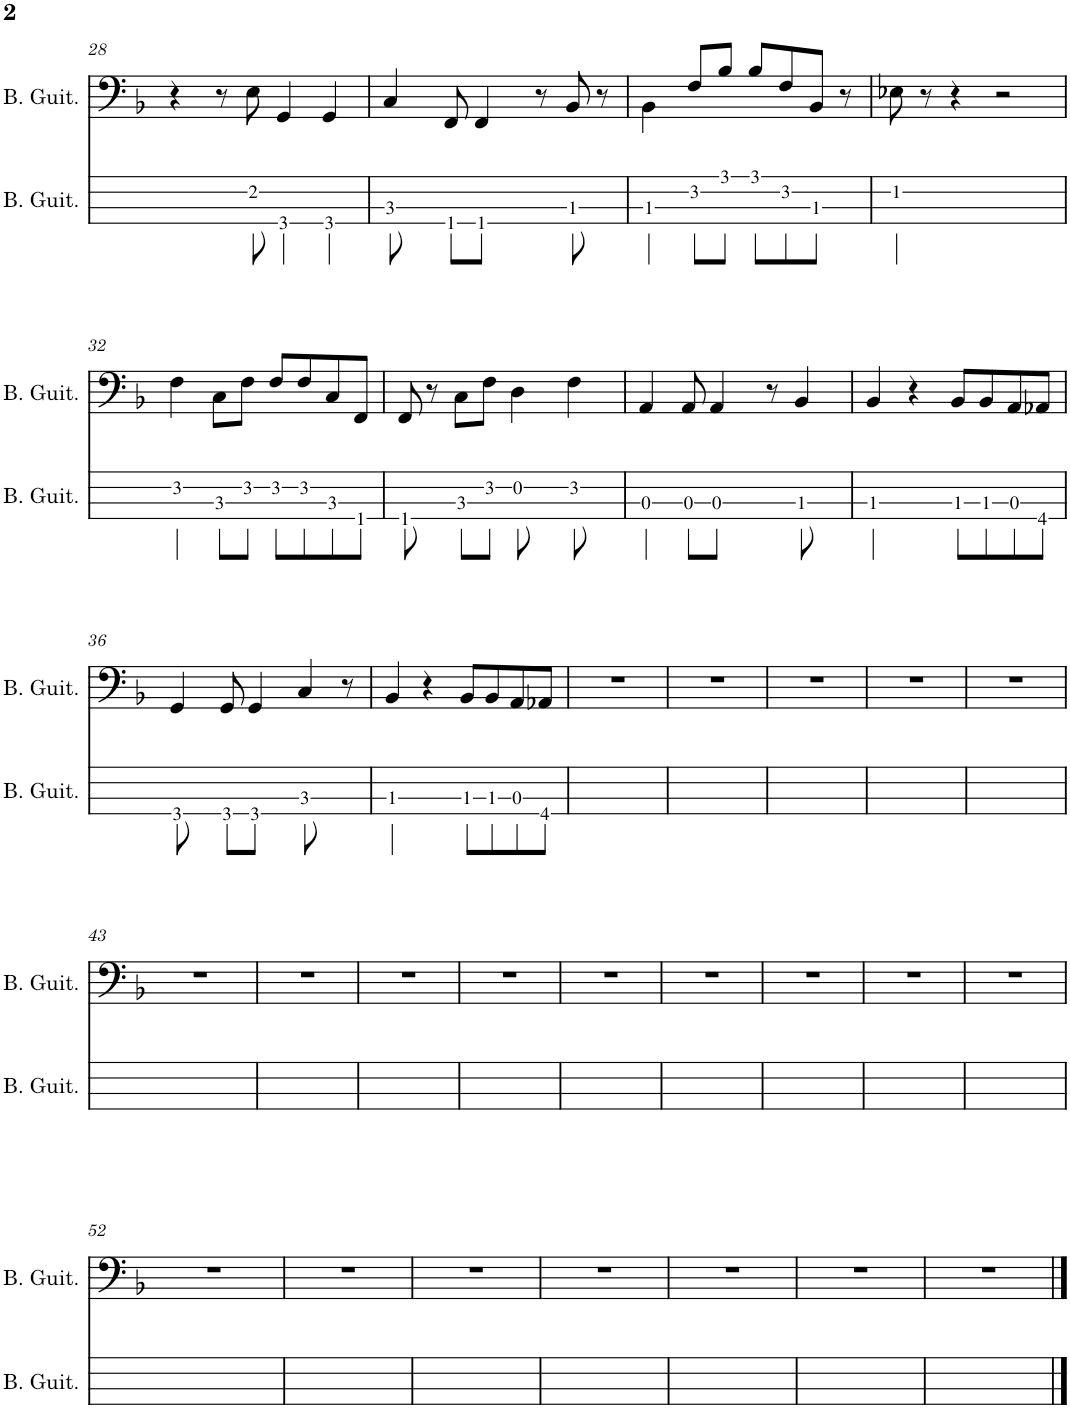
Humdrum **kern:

**kern	**kern
*part2	*part1
*staff2	*staff1
*I"Bass Guitar	*I"Bass Guitar
*I'B. Guit.	*I'B. Guit.
!!LO:PB:g=z
*	*clefF4
*Trd7c12	*Trd7c12
*k[b-]	*k[b-]
*M4/4	*M4/4
=28	=28
4r	4r
8r	8r
8E\	8E\
4GG\	4GG/
4GG\	4GG/
=29	=29
8C\	4C/
8r	.
8FF\L	8FF/
8FF\J	4FF/
8r	.
8r	8r
8BB-\	8BB-/
8r	8r
=30	=30
4BB-\	4BB-\
8F\L	8F/L
8B-\J	8B-/J
8B-\L	8B-/L
8F\	8F/
8BB-\J	8BB-/J
8r	8r
=31	=31
4E-\	8E-X\
.	8r
4r	4r
2r	2r
!!LO:LB:g=z
=32	=32
4F\	4F\
8C\L	8C\L
8F\J	8F\J
8F\L	8F/L
8F\	8F/
8C\	8C/
8FF\J	8FF/J
=33	=33
8FF\	8FF/
8r	8r
8C\L	8C\L
8F\J	8F\J
8D\	4D\
8r	.
8F\	4F\
8r	.
=34	=34
4AA\	4AA/
8AA\L	8AA/
8AA\J	4AA/
8r	.
8r	8r
8BB-\	4BB-/
8r	.
=35	=35
4BB-\	4BB-/
4r	4r
8BB-\L	8BB-/L
8BB-\	8BB-/
8AA\	8AA/
8AA-\J	8AA-X/J
!!LO:LB:g=z
=36	=36
8GG\	4GG/
8r	.
8GG\L	8GG/
8GG\J	4GG/
8r	.
8C\	4C/
4r	.
.	8r
=37	=37
4BB-\	4BB-/
4r	4r
8BB-\L	8BB-/L
8BB-\	8BB-/
8AA\	8AA/
8AA-\J	8AA-X/J
=38	=38
1r	1r
=39	=39
1r	1r
=40	=40
1r	1r
=41	=41
1r	1r
=42	=42
1r	1r
!!LO:LB:g=z
=43	=43
1r	1r
=44	=44
1r	1r
=45	=45
1r	1r
=46	=46
1r	1r
=47	=47
1r	1r
=48	=48
1r	1r
=49	=49
1r	1r
=50	=50
1r	1r
=51	=51
1r	1r
!!LO:LB:g=z
=52	=52
1r	1r
=53	=53
1r	1r
=54	=54
1r	1r
=55	=55
1r	1r
=56	=56
1r	1r
=57	=57
1r	1r
=58	=58
1r	1r
==	==
*-	*-
